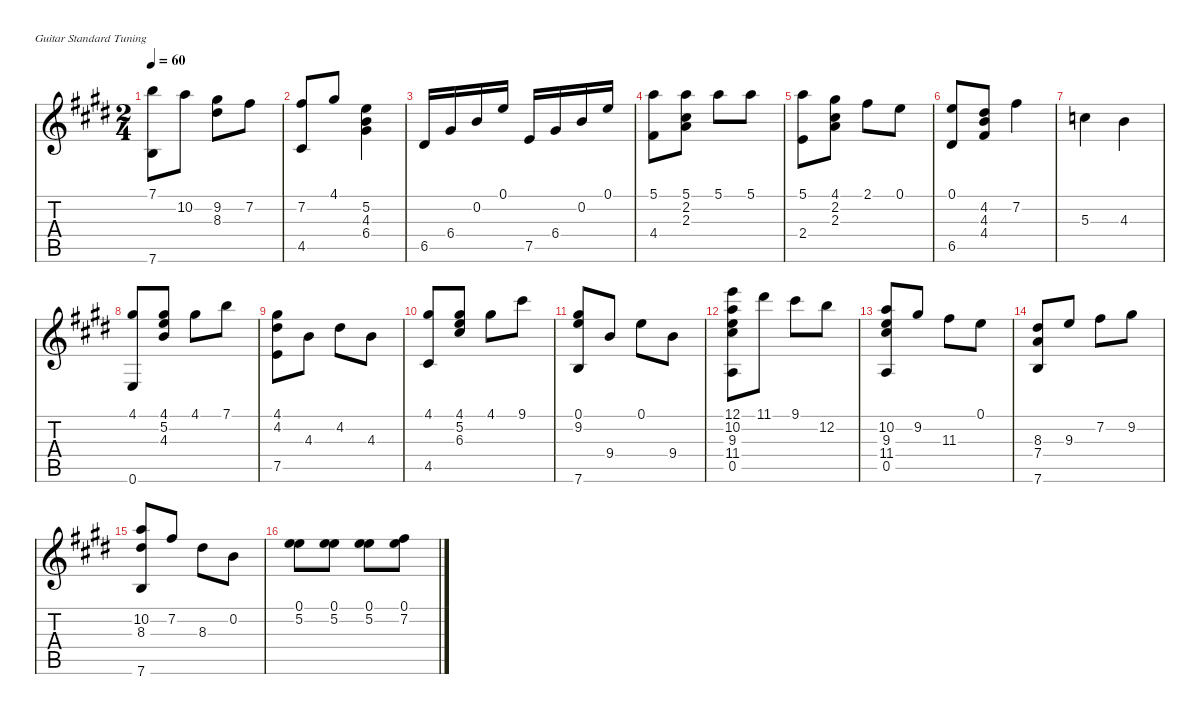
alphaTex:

\defaultSystemsLayout 4
\hideDynamics
\bracketExtendMode nobrackets
\singleTrackTrackNamePolicy hidden
\multiTrackTrackNamePolicy hidden
\firstSystemTrackNameOrientation horizontal
\otherSystemsTrackNameOrientation horizontal
\extendBarLines
\chordDiagramsInScore
\track ("Classical Guitar" "Classical Guitar") {instrument brightacousticpiano}
\staff {score tabs}
\tuning (E4 B3 G3 D3 A2 E2)
\displaytranspose 12
\ts (2 4)
\tempo 60
\clef g2
\ks e
(7.1{acc forcenatural} 7.6{acc forcenatural}).8{dy mf beam Down} 10.2{acc forcenatural}.8{beam Down} (9.2{acc #} 8.3{acc #}).8{beam Down} 7.2{acc #}.8{beam Down} |
(4.5{acc #} 7.2{acc #}).8{beam Up} 4.1{acc #}.8{beam Up} (5.2{acc forcenatural} 4.3{acc forcenatural} 6.4{acc #}).4{beam Down} |
6.5{acc #}.16{beam Up} 6.4{acc #}.16{beam Up} 0.2{acc forcenatural}.16{beam Up} 0.1{acc forcenatural}.16{beam Up} 7.5{acc forcenatural}.16{beam Up} 6.4{acc #}.16{beam Up} 0.2{acc forcenatural}.16{beam Up} 0.1{acc forcenatural}.16{beam Up} |
(5.1{acc forcenatural} 4.4{acc #}).8{beam Down} (5.1{acc forcenatural} 2.2{acc #} 2.3{acc forcenatural}).8{beam Down} 5.1{acc forcenatural}.8{beam Down} 5.1{acc forcenatural}.8{beam Down} |
(5.1{acc forcenatural} 2.4{acc forcenatural}).8{beam Down} (4.1{acc #} 2.2{acc #} 2.3{acc forcenatural}).8{beam Down} 2.1{acc #}.8{beam Down} 0.1{acc forcenatural}.8{beam Down} |
(0.1{acc forcenatural} 6.5{acc #}).8{beam Up} (4.4{acc #} 4.3{acc forcenatural} 4.2{acc #}).8{beam Up} 7.2{acc #}.4{beam Down} |
5.3{acc forcenatural}.4{beam Down} 4.3{acc forcenatural}.4{beam Down} |
(4.1{acc #} 0.6{acc forcenatural}).8{beam Up} (4.3{acc forcenatural} 5.2{acc forcenatural} 4.1{acc #}).8{beam Up} 4.1{acc #}.8{beam Down} 7.1{acc forcenatural}.8{beam Down} |
(4.1{acc #} 7.5{acc forcenatural} 4.2{acc #}).8{beam Down} 4.3{acc forcenatural}.8{beam Down} 4.2{acc #}.8{beam Down} 4.3{acc forcenatural}.8{beam Down} |
(4.1{acc #} 4.5{acc #}).8{beam Up} (6.3{acc #} 4.1{acc #} 5.2{acc forcenatural}).8{beam Up} 4.1{acc #}.8{beam Down} 9.1{acc #}.8{beam Down} |
(0.1{acc forcenatural} 9.2{acc #} 7.6{acc forcenatural}).8{beam Up} 9.4{acc forcenatural}.8{beam Up} 0.1{acc forcenatural}.8{beam Down} 9.4{acc forcenatural}.8{beam Down} |
(12.1{acc forcenatural} 10.2{acc forcenatural} 9.3{acc forcenatural} 11.4{acc #} 0.5{acc forcenatural}).8{beam Down} 11.1{acc #}.8{beam Down} 9.1{acc #}.8{beam Down} 12.2{acc forcenatural}.8{beam Down} |
(0.5{acc forcenatural} 10.2{acc forcenatural} 9.3{acc forcenatural} 11.4{acc #}).8{beam Up} 9.2{acc #}.8{beam Up} 11.3{acc #}.8{beam Down} 0.1{acc forcenatural}.8{beam Down} |
(8.3{acc #} 7.4{acc forcenatural} 7.6{acc forcenatural}).8{beam Up} 9.3{acc forcenatural}.8{beam Up} 7.2{acc #}.8{beam Down} 9.2{acc #}.8{beam Down} |
(10.2{acc forcenatural} 8.3{acc #} 7.6{acc forcenatural}).8{beam Up} 7.2{acc #}.8{beam Up} 8.3{acc #}.8{beam Down} 0.2{acc forcenatural}.8{beam Down} |
(0.1{acc forcenatural} 5.2{acc forcenatural}).8{beam Down} (0.1{acc forcenatural} 5.2{acc forcenatural}).8{beam Down} (0.1{acc forcenatural} 5.2{acc forcenatural}).8{beam Down} (0.1{acc forcenatural} 7.2{acc #}).8{beam Down}
